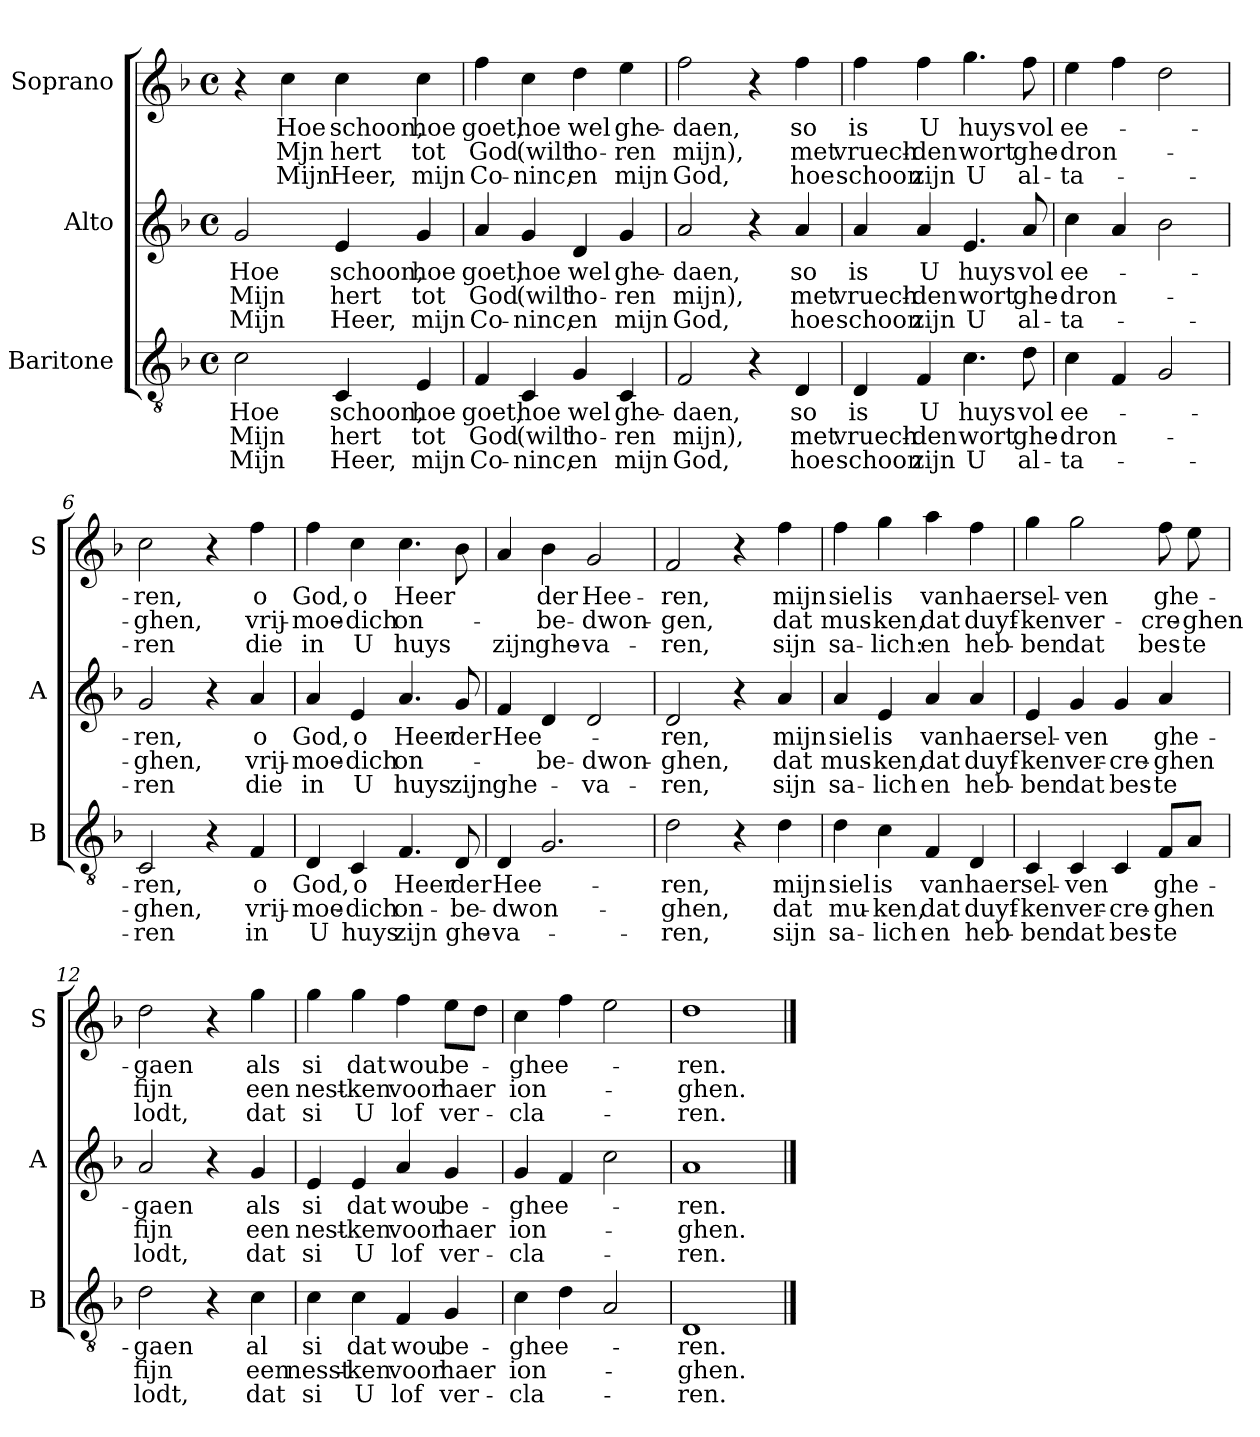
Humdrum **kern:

**kern	**text	**text	**text	**kern	**text	**text	**text	**kern	**text	**text	**text
*part3	*part3	*part3	*part3	*part2	*part2	*part2	*part2	*part1	*part1	*part1	*part1
*staff3	*staff3	*staff3	*staff3	*staff2	*staff2	*staff2	*staff2	*staff1	*staff1	*staff1	*staff1
*I"Baritone	*	*	*	*I"Alto	*	*	*	*I"Soprano	*	*	*
*I'B	*	*	*	*I'A	*	*	*	*I'S	*	*	*
*clefGv2	*	*	*	*clefG2	*	*	*	*clefG2	*	*	*
*k[b-]	*	*	*	*k[b-]	*	*	*	*k[b-]	*	*	*
*F:	*	*	*	*F:	*	*	*	*F:	*	*	*
*M4/4	*	*	*	*M4/4	*	*	*	*M4/4	*	*	*
*met(c)	*	*	*	*met(c)	*	*	*	*met(c)	*	*	*
=1	=1	=1	=1	=1	=1	=1	=1	=1	=1	=1	=1
!	!LO:LY:b	!LO:LY:b	!LO:LY:b	!	!LO:LY:b	!LO:LY:b	!LO:LY:b	!	!	!	!
2c\	Hoe	Mijn	Mijn	2g/	Hoe	Mijn	Mijn	4r	.	.	.
!	!	!	!	!	!	!	!	!	!LO:LY:b	!LO:LY:b	!LO:LY:b
.	.	.	.	.	.	.	.	4cc\	Hoe	Mjn	Mijn
!	!LO:LY:b	!LO:LY:b	!LO:LY:b	!	!LO:LY:b	!LO:LY:b	!LO:LY:b	!	!LO:LY:b	!LO:LY:b	!LO:LY:b
4C/	schoon,	hert	Heer,	4e/	schoon,	hert	Heer,	4cc\	schoon,	hert	Heer,
!	!LO:LY:b	!LO:LY:b	!LO:LY:b	!	!LO:LY:b	!LO:LY:b	!LO:LY:b	!	!LO:LY:b	!LO:LY:b	!LO:LY:b
4E/	hoe	tot	mijn	4g/	hoe	tot	mijn	4cc\	hoe	tot	mijn
=2	=2	=2	=2	=2	=2	=2	=2	=2	=2	=2	=2
!	!LO:LY:b	!LO:LY:b	!LO:LY:b	!	!LO:LY:b	!LO:LY:b	!LO:LY:b	!	!LO:LY:b	!LO:LY:b	!LO:LY:b
4F/	goet,	God	Co-	4a/	goet,	God	Co-	4ff\	goet,	God	Co-
!	!LO:LY:b	!LO:LY:b	!LO:LY:b	!	!LO:LY:b	!LO:LY:b	!LO:LY:b	!	!LO:LY:b	!LO:LY:b	!LO:LY:b
4C/	hoe	(wilt	-ninc,	4g/	hoe	(wilt	-ninc,	4cc\	hoe	(wilt	-ninc,
!	!LO:LY:b	!LO:LY:b	!LO:LY:b	!	!LO:LY:b	!LO:LY:b	!LO:LY:b	!	!LO:LY:b	!LO:LY:b	!LO:LY:b
4G/	wel	ho-	en	4d/	wel	ho-	en	4dd\	wel	ho-	en
!	!LO:LY:b	!LO:LY:b	!LO:LY:b	!	!LO:LY:b	!LO:LY:b	!LO:LY:b	!	!LO:LY:b	!LO:LY:b	!LO:LY:b
4C/	ghe-	-ren	mijn	4g/	ghe-	-ren	mijn	4ee\	ghe-	-ren	mijn
=3	=3	=3	=3	=3	=3	=3	=3	=3	=3	=3	=3
!	!LO:LY:b	!LO:LY:b	!LO:LY:b	!	!LO:LY:b	!LO:LY:b	!LO:LY:b	!	!LO:LY:b	!LO:LY:b	!LO:LY:b
2F/	-daen,	mijn),	God,	2a/	-daen,	mijn),	God,	2ff\	-daen,	mijn),	God,
4r	.	.	.	4r	.	.	.	4r	.	.	.
!	!LO:LY:b	!LO:LY:b	!LO:LY:b	!	!LO:LY:b	!LO:LY:b	!LO:LY:b	!	!LO:LY:b	!LO:LY:b	!LO:LY:b
4D/	so	met	hoe	4a/	so	met	hoe	4ff\	so	met	hoe
=4	=4	=4	=4	=4	=4	=4	=4	=4	=4	=4	=4
!	!LO:LY:b	!LO:LY:b	!LO:LY:b	!	!LO:LY:b	!LO:LY:b	!LO:LY:b	!	!LO:LY:b	!LO:LY:b	!LO:LY:b
4D/	is	vruech-	schoon	4a/	is	vruech-	schoon	4ff\	is	vruech-	schoon
!	!LO:LY:b	!LO:LY:b	!LO:LY:b	!	!LO:LY:b	!LO:LY:b	!LO:LY:b	!	!LO:LY:b	!LO:LY:b	!LO:LY:b
4F/	U	-den	zijn	4a/	U	-den	zijn	4ff\	U	-den	zijn
!	!LO:LY:b	!LO:LY:b	!LO:LY:b	!	!LO:LY:b	!LO:LY:b	!LO:LY:b	!	!LO:LY:b	!LO:LY:b	!LO:LY:b
4.c\	huys	wort	U	4.e/	huys	wort	U	4.gg\	huys	wort	U
!	!LO:LY:b	!LO:LY:b	!LO:LY:b	!	!LO:LY:b	!LO:LY:b	!LO:LY:b	!	!LO:LY:b	!LO:LY:b	!LO:LY:b
8d\	vol	ghe-	al-	8a/	vol	ghe-	al-	8ff\	vol	ghe-	al-
=5	=5	=5	=5	=5	=5	=5	=5	=5	=5	=5	=5
!	!LO:LY:b	!LO:LY:b	!LO:LY:b	!	!LO:LY:b	!LO:LY:b	!LO:LY:b	!	!LO:LY:b	!LO:LY:b	!LO:LY:b
4c\	ee-	-dron-	-ta-	4cc\	ee-	-dron-	-ta-	4ee\	ee-	-dron-	-ta-
4F/	.	.	.	4a/	.	.	.	4ff\	.	.	.
2G/	.	.	.	2b-\	.	.	.	2dd\	.	.	.
!!LO:LB:g=z
=6	=6	=6	=6	=6	=6	=6	=6	=6	=6	=6	=6
!	!LO:LY:b	!LO:LY:b	!LO:LY:b	!	!LO:LY:b	!LO:LY:b	!LO:LY:b	!	!LO:LY:b	!LO:LY:b	!LO:LY:b
2C/	-ren,	-ghen,	-ren	2g/	-ren,	-ghen,	-ren	2cc\	-ren,	-ghen,	-ren
!	!	!	!LO:LY:b	!	!	!	!	!	!	!	!
4r	.	.	die	4r	.	.	.	4r	.	.	.
!	!LO:LY:b	!LO:LY:b	!LO:LY:b	!	!LO:LY:b	!LO:LY:b	!LO:LY:b	!	!LO:LY:b	!LO:LY:b	!LO:LY:b
4F/	o	vrij-	in	4a/	o	vrij-	die	4ff\	o	vrij-	die
=7	=7	=7	=7	=7	=7	=7	=7	=7	=7	=7	=7
!	!LO:LY:b	!LO:LY:b	!LO:LY:b	!	!LO:LY:b	!LO:LY:b	!LO:LY:b	!	!LO:LY:b	!LO:LY:b	!LO:LY:b
4D/	God,	-moe-	U	4a/	God,	-moe-	in	4ff\	God,	-moe-	in
!	!LO:LY:b	!LO:LY:b	!LO:LY:b	!	!LO:LY:b	!LO:LY:b	!LO:LY:b	!	!LO:LY:b	!LO:LY:b	!LO:LY:b
4C/	o	-dich	huys	4e/	o	-dich	U	4cc\	o	-dich	U
!	!LO:LY:b	!LO:LY:b	!LO:LY:b	!	!LO:LY:b	!LO:LY:b	!LO:LY:b	!	!LO:LY:b	!LO:LY:b	!LO:LY:b
4.F/	Heer	on-	zijn	4.a/	Heer	on-	huys	4.cc\	Heer	on-	huys
!	!LO:LY:b	!LO:LY:b	!LO:LY:b	!	!LO:LY:b	!	!LO:LY:b	!	!	!	!
8D/	der	-be-	ghe-	8g/	der	.	zijn	8b-\	.	.	.
=8	=8	=8	=8	=8	=8	=8	=8	=8	=8	=8	=8
!	!LO:LY:b	!LO:LY:b	!LO:LY:b	!	!LO:LY:b	!	!LO:LY:b	!	!	!	!LO:LY:b
4D/	Hee-	-dwon-	-va-	4f/	Hee-	.	ghe-	4a/	.	.	zijn
!	!	!	!	!	!	!LO:LY:b	!	!	!LO:LY:b	!LO:LY:b	!LO:LY:b
2.G/	.	.	.	4d/	.	-be-	.	4b-\	der	-be-	ghe-
!	!	!	!	!	!	!LO:LY:b	!LO:LY:b	!	!LO:LY:b	!LO:LY:b	!LO:LY:b
.	.	.	.	2d/	.	-dwon-	-va-	2g/	Hee-	-dwon-	-va-
=9	=9	=9	=9	=9	=9	=9	=9	=9	=9	=9	=9
!	!LO:LY:b	!LO:LY:b	!LO:LY:b	!	!LO:LY:b	!LO:LY:b	!LO:LY:b	!	!LO:LY:b	!LO:LY:b	!LO:LY:b
2d\	-ren,	-ghen,	-ren,	2d/	-ren,	-ghen,	-ren,	2f/	-ren,	-gen,	-ren,
4r	.	.	.	4r	.	.	.	4r	.	.	.
!	!LO:LY:b	!LO:LY:b	!LO:LY:b	!	!LO:LY:b	!LO:LY:b	!LO:LY:b	!	!LO:LY:b	!LO:LY:b	!LO:LY:b
4d\	mijn	dat	sijn	4a/	mijn	dat	sijn	4ff\	mijn	dat	sijn
=10	=10	=10	=10	=10	=10	=10	=10	=10	=10	=10	=10
!	!LO:LY:b	!LO:LY:b	!LO:LY:b	!	!LO:LY:b	!LO:LY:b	!LO:LY:b	!	!LO:LY:b	!LO:LY:b	!LO:LY:b
4d\	siel	mu-	sa-	4a/	siel	mus-	sa-	4ff\	siel	mus-	sa-
!	!LO:LY:b	!LO:LY:b	!LO:LY:b	!	!LO:LY:b	!LO:LY:b	!LO:LY:b	!	!LO:LY:b	!LO:LY:b	!LO:LY:b
4c\	is	-ken,	-lich	4e/	is	-ken,	-lich	4gg\	is	-ken,	-lich:
!	!LO:LY:b	!LO:LY:b	!LO:LY:b	!	!LO:LY:b	!LO:LY:b	!LO:LY:b	!	!LO:LY:b	!LO:LY:b	!LO:LY:b
4F/	van	dat	en	4a/	van	dat	en	4aa\	van	dat	en
!	!LO:LY:b	!LO:LY:b	!LO:LY:b	!	!LO:LY:b	!LO:LY:b	!LO:LY:b	!	!LO:LY:b	!LO:LY:b	!LO:LY:b
4D/	haer	duyf-	heb-	4a/	haer	duyf-	heb-	4ff\	haer	duyf-	heb-
!!LO:PB:g=z
=11	=11	=11	=11	=11	=11	=11	=11	=11	=11	=11	=11
!	!LO:LY:b	!LO:LY:b	!LO:LY:b	!	!LO:LY:b	!LO:LY:b	!LO:LY:b	!	!LO:LY:b	!LO:LY:b	!LO:LY:b
4C/	sel-	-ken	-ben	4e/	sel-	-ken	-ben	4gg\	sel-	-ken	-ben
!	!LO:LY:b	!LO:LY:b	!LO:LY:b	!	!LO:LY:b	!LO:LY:b	!LO:LY:b	!	!LO:LY:b	!LO:LY:b	!LO:LY:b
4C/	-ven	ver-	dat	4g/	-ven	ver-	dat	2gg\	-ven	ver-	dat
!	!	!LO:LY:b	!LO:LY:b	!	!	!LO:LY:b	!LO:LY:b	!	!	!	!
4C/	.	-cre-	bes-	4g/	.	-cre-	bes-	.	.	.	.
!	!LO:LY:b	!LO:LY:b	!LO:LY:b	!	!LO:LY:b	!LO:LY:b	!LO:LY:b	!	!LO:LY:b	!LO:LY:b	!LO:LY:b
8F/L	ghe-	-ghen	-te	4a/	ghe-	-ghen	-te	8ff\	ghe-	-cre-	bes-
!	!	!	!	!	!	!	!	!	!	!LO:LY:b	!LO:LY:b
8A/J	.	.	.	.	.	.	.	8ee\	.	-ghen	-te
=12	=12	=12	=12	=12	=12	=12	=12	=12	=12	=12	=12
!	!LO:LY:b	!LO:LY:b	!LO:LY:b	!	!LO:LY:b	!LO:LY:b	!LO:LY:b	!	!LO:LY:b	!LO:LY:b	!LO:LY:b
2d\	-gaen	fijn	lodt,	2a/	-gaen	fijn	lodt,	2dd\	-gaen	fijn	lodt,
4r	.	.	.	4r	.	.	.	4r	.	.	.
!	!LO:LY:b	!LO:LY:b	!LO:LY:b	!	!LO:LY:b	!LO:LY:b	!LO:LY:b	!	!LO:LY:b	!LO:LY:b	!LO:LY:b
4c\	al	een	dat	4g/	als	een	dat	4gg\	als	een	dat
=13	=13	=13	=13	=13	=13	=13	=13	=13	=13	=13	=13
!	!LO:LY:b	!LO:LY:b	!LO:LY:b	!	!LO:LY:b	!LO:LY:b	!LO:LY:b	!	!LO:LY:b	!LO:LY:b	!LO:LY:b
4c\	si	nesst-	si	4e/	si	nest-	si	4gg\	si	nest-	si
!	!LO:LY:b	!LO:LY:b	!LO:LY:b	!	!LO:LY:b	!LO:LY:b	!LO:LY:b	!	!LO:LY:b	!LO:LY:b	!LO:LY:b
4c\	dat	-ken	U	4e/	dat	-ken	U	4gg\	dat	-ken	U
!	!LO:LY:b	!LO:LY:b	!LO:LY:b	!	!LO:LY:b	!LO:LY:b	!LO:LY:b	!	!LO:LY:b	!LO:LY:b	!LO:LY:b
4F/	wou	voor	lof	4a/	wou	voor	lof	4ff\	wou	voor	lof
!	!LO:LY:b	!LO:LY:b	!LO:LY:b	!	!LO:LY:b	!LO:LY:b	!LO:LY:b	!	!LO:LY:b	!LO:LY:b	!LO:LY:b
4G/	be-	haer	ver-	4g/	be-	haer	ver-	8ee\L	be-	haer	ver-
.	.	.	.	.	.	.	.	8dd\J	.	.	.
=14	=14	=14	=14	=14	=14	=14	=14	=14	=14	=14	=14
!	!LO:LY:b	!LO:LY:b	!LO:LY:b	!	!LO:LY:b	!LO:LY:b	!LO:LY:b	!	!LO:LY:b	!LO:LY:b	!LO:LY:b
4c\	-ghee-	ion-	-cla-	4g/	-ghee-	ion-	-cla-	4cc\	-ghee-	ion-	-cla-
4d\	.	.	.	4f/	.	.	.	4ff\	.	.	.
2A/	.	.	.	2cc\	.	.	.	2ee\	.	.	.
=15	=15	=15	=15	=15	=15	=15	=15	=15	=15	=15	=15
!	!LO:LY:b	!LO:LY:b	!LO:LY:b	!	!LO:LY:b	!LO:LY:b	!LO:LY:b	!	!LO:LY:b	!LO:LY:b	!LO:LY:b
1D	-ren.	-ghen.	-ren.	1a	-ren.	-ghen.	-ren.	1dd	-ren.	-ghen.	-ren.
==	==	==	==	==	==	==	==	==	==	==	==
*-	*-	*-	*-	*-	*-	*-	*-	*-	*-	*-	*-
